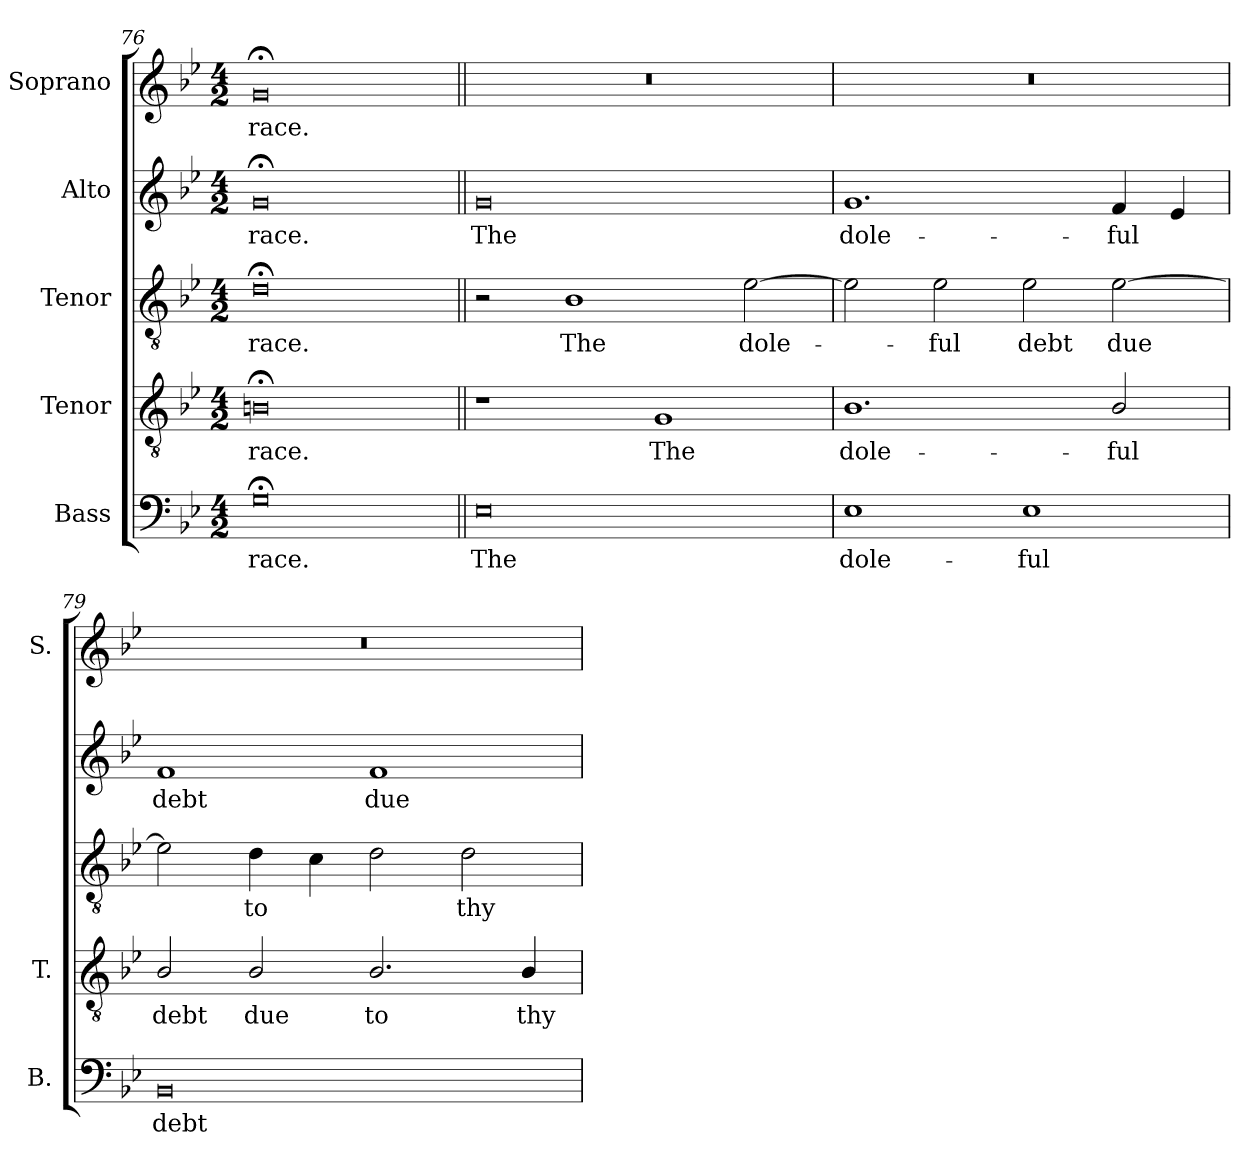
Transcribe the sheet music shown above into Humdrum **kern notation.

**kern	**text	**kern	**text	**kern	**text	**kern	**text	**kern	**text
*part5	*part5	*part4	*part4	*part3	*part3	*part2	*part2	*part1	*part1
*staff5	*staff5	*staff4	*staff4	*staff3	*staff3	*staff2	*staff2	*staff1	*staff1
*I"Bass	*	*I"Tenor	*	*I"Tenor	*	*I"Alto	*	*I"Soprano	*
*I'B.	*	*I'T.	*	*	*	*	*	*I'S.	*
*clefF4	*	*clefGv2	*	*clefGv2	*	*clefG2	*	*clefG2	*
*	*	*ITrd7c12	*	*ITrd7c12	*	*ITrd7c12	*	*	*
*k[b-e-]	*	*k[b-e-]	*	*k[b-e-]	*	*k[b-e-]	*	*k[b-e-]	*
*B-:	*	*B-:	*	*B-:	*	*B-:	*	*B-:	*
*M4/2	*	*M4/2	*	*M4/2	*	*M4/2	*	*M4/2	*
=76	=76	=76	=76	=76	=76	=76	=76	=76	=76
!	!LO:LY:b:color=#000000	!	!	!	!	!	!	!	!
!	!	!	!LO:LY:b:color=#000000	!	!	!	!	!	!
!	!	!	!	!	!LO:LY:b:color=#000000	!	!	!	!
!	!	!	!	!	!	!	!LO:LY:b:color=#000000	!	!
!	!	!	!	!	!	!	!	!	!LO:LY:b:color=#000000
0G;i	race.	0BBn;i	race.	0D;i	race.	0G;i	race.	0g;i	race.
!!LO:PB:g=z
=77||	=77||	=77||	=77||	=77||	=77||	=77||	=77||	=77||	=77||
!	!LO:LY:b:color=#000000	!	!	!	!	!	!	!	!
!	!	!	!	!	!	!	!LO:LY:b:color=#000000	!LO:N:vis=1	!
0E-i	The	1r	.	2r	.	0Gi	The	0r	.
!	!	!	!	!	!LO:LY:b:color=#000000	!	!	!	!
.	.	.	.	1BB-i	The	.	.	.	.
!	!	!	!LO:LY:b:color=#000000	!	!	!	!	!	!
.	.	1GGi	The	.	.	.	.	.	.
!	!	!	!	!	!LO:LY:b:color=#000000	!	!	!	!
.	.	.	.	[2E-i\	dole-	.	.	.	.
=78	=78	=78	=78	=78	=78	=78	=78	=78	=78
!	!LO:LY:b:color=#000000	!	!	!	!	!	!	!	!
!	!	!	!LO:LY:b:color=#000000	!	!	!	!	!	!
!	!	!	!	!	!	!	!LO:LY:b:color=#000000	!LO:N:vis=1	!
1E-i	dole-	1.BB-i	dole-	2E-i\]	.	1.Gi	dole-	0r	.
!	!	!	!	!	!LO:LY:b:color=#000000	!	!	!	!
.	.	.	.	2E-i\	-ful	.	.	.	.
!	!LO:LY:b:color=#000000	!	!	!	!	!	!	!	!
!	!	!	!	!	!LO:LY:b:color=#000000	!	!	!	!
1E-i	-ful	.	.	2E-i\	debt	.	.	.	.
!	!	!	!LO:LY:b:color=#000000	!	!	!	!	!	!
!	!	!	!	!	!LO:LY:b:color=#000000	!	!	!	!
!	!	!	!	!	!	!	!LO:LY:b:color=#000000	!	!
.	.	2BB-i/	-ful	[2E-i\	due	4Fi/	-ful	.	.
.	.	.	.	.	.	4E-i/	.	.	.
=79	=79	=79	=79	=79	=79	=79	=79	=79	=79
!	!LO:LY:b:color=#000000	!	!	!	!	!	!	!	!
!	!	!	!LO:LY:b:color=#000000	!	!	!	!	!	!
!	!	!	!	!	!	!	!LO:LY:b:color=#000000	!LO:N:vis=1	!
0BB-i	debt	2BB-i/	debt	2E-i\]	.	1Fi	debt	0r	.
!	!	!	!LO:LY:b:color=#000000	!	!	!	!	!	!
!	!	!	!	!	!LO:LY:b:color=#000000	!	!	!	!
.	.	2BB-i/	due	4Di\	to	.	.	.	.
.	.	.	.	4Ci\	.	.	.	.	.
!	!	!	!LO:LY:b:color=#000000	!	!	!	!	!	!
!	!	!	!	!	!	!	!LO:LY:b:color=#000000	!	!
.	.	2.BB-i/	to	2Di\	.	1Fi	due	.	.
!	!	!	!	!	!LO:LY:b:color=#000000	!	!	!	!
.	.	.	.	2Di\	thy	.	.	.	.
!	!	!	!LO:LY:b:color=#000000	!	!	!	!	!	!
.	.	4BB-i/	thy	.	.	.	.	.	.
=	=	=	=	=	=	=	=	=	=
*-	*-	*-	*-	*-	*-	*-	*-	*-	*-
